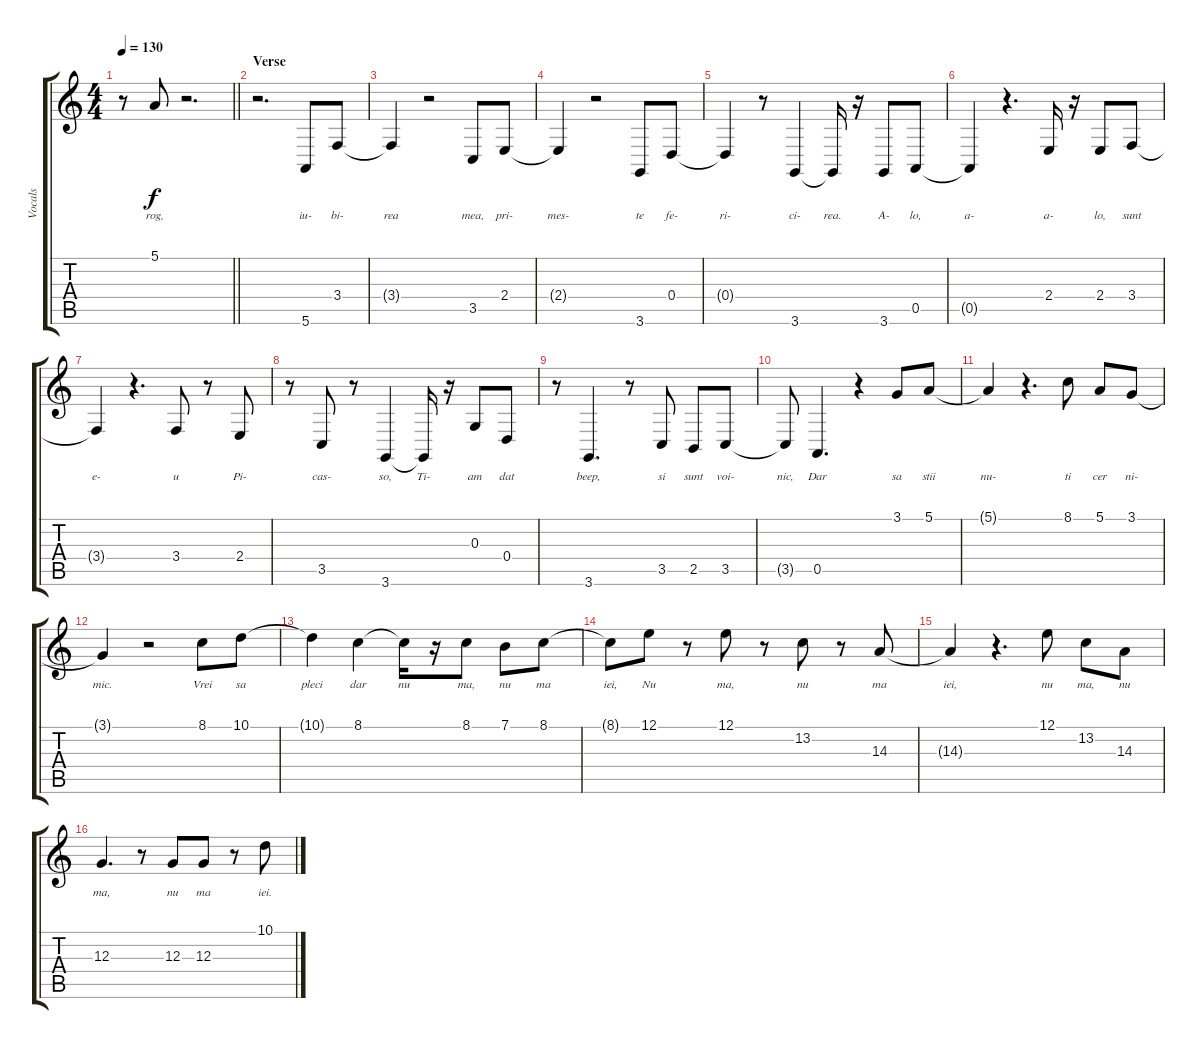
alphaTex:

\track ("Vocals" "Vocals") {instrument altosax}
\staff {score tabs}
\tuning (E4 B3 G3 D3 A2 E2) {hide}
\ts (4 4)
\tempo 130
\clef g2
\barLineRight lightlight
\ks c
r.8{dy f} 5.1.8{lyrics (0 "rog,") lyrics (1 "") lyrics (2 "") lyrics (3 "") lyrics (4 "")} r.2{d} |
\section ("" "Verse")
r.2{d} 5.6.8{lyrics (0 "iu-") lyrics (1 "") lyrics (2 "") lyrics (3 "") lyrics (4 "")} 3.4.8{lyrics (0 "bi-") lyrics (1 "") lyrics (2 "") lyrics (3 "") lyrics (4 "")} |
3.4{t}.4{lyrics (0 "rea") lyrics (1 "") lyrics (2 "") lyrics (3 "") lyrics (4 "")} r.2 3.5.8{lyrics (0 "mea,") lyrics (1 "") lyrics (2 "") lyrics (3 "") lyrics (4 "")} 2.4.8{lyrics (0 "pri-") lyrics (1 "") lyrics (2 "") lyrics (3 "") lyrics (4 "")} |
2.4{t}.4{lyrics (0 "mes-") lyrics (1 "") lyrics (2 "") lyrics (3 "") lyrics (4 "")} r.2 3.6.8{lyrics (0 "te") lyrics (1 "") lyrics (2 "") lyrics (3 "") lyrics (4 "")} 0.4.8{lyrics (0 "fe-") lyrics (1 "") lyrics (2 "") lyrics (3 "") lyrics (4 "")} |
0.4{t}.4{lyrics (0 "ri-") lyrics (1 "") lyrics (2 "") lyrics (3 "") lyrics (4 "")} r.8 3.6.4{lyrics (0 "ci-") lyrics (1 "") lyrics (2 "") lyrics (3 "") lyrics (4 "")} 3.6{t}.16{lyrics (0 "rea.") lyrics (1 "") lyrics (2 "") lyrics (3 "") lyrics (4 "")} r.16 3.6.8{lyrics (0 "A-") lyrics (1 "") lyrics (2 "") lyrics (3 "") lyrics (4 "")} 0.5.8{lyrics (0 "lo,") lyrics (1 "") lyrics (2 "") lyrics (3 "") lyrics (4 "")} |
0.5{t}.4{lyrics (0 "a-") lyrics (1 "") lyrics (2 "") lyrics (3 "") lyrics (4 "")} r.4{d} 2.4.16{lyrics (0 "a-") lyrics (1 "") lyrics (2 "") lyrics (3 "") lyrics (4 "")} r.16 2.4.8{lyrics (0 "lo,") lyrics (1 "") lyrics (2 "") lyrics (3 "") lyrics (4 "")} 3.4.8{lyrics (0 "sunt") lyrics (1 "") lyrics (2 "") lyrics (3 "") lyrics (4 "")} |
3.4{t}.4{lyrics (0 "e-") lyrics (1 "") lyrics (2 "") lyrics (3 "") lyrics (4 "")} r.4{d} 3.4.8{lyrics (0 "u") lyrics (1 "") lyrics (2 "") lyrics (3 "") lyrics (4 "")} r.8 2.4.8{lyrics (0 "Pi-") lyrics (1 "") lyrics (2 "") lyrics (3 "") lyrics (4 "")} |
r.8 3.5.8{lyrics (0 "cas-") lyrics (1 "") lyrics (2 "") lyrics (3 "") lyrics (4 "")} r.8 3.6.4{lyrics (0 "so,") lyrics (1 "") lyrics (2 "") lyrics (3 "") lyrics (4 "")} 3.6{t}.16{lyrics (0 "Ti-") lyrics (1 "") lyrics (2 "") lyrics (3 "") lyrics (4 "")} r.16 0.3.8{lyrics (0 "am") lyrics (1 "") lyrics (2 "") lyrics (3 "") lyrics (4 "")} 0.4.8{lyrics (0 "dat") lyrics (1 "") lyrics (2 "") lyrics (3 "") lyrics (4 "")} |
r.8 3.6.4{d lyrics (0 "beep,") lyrics (1 "") lyrics (2 "") lyrics (3 "") lyrics (4 "")} r.8 3.5.8{lyrics (0 "si") lyrics (1 "") lyrics (2 "") lyrics (3 "") lyrics (4 "")} 2.5.8{lyrics (0 "sunt") lyrics (1 "") lyrics (2 "") lyrics (3 "") lyrics (4 "")} 3.5.8{lyrics (0 "voi-") lyrics (1 "") lyrics (2 "") lyrics (3 "") lyrics (4 "")} |
3.5{t}.8{lyrics (0 "nic,") lyrics (1 "") lyrics (2 "") lyrics (3 "") lyrics (4 "")} 0.5.4{d lyrics (0 "Dar") lyrics (1 "") lyrics (2 "") lyrics (3 "") lyrics (4 "")} r.4 3.1.8{lyrics (0 "sa") lyrics (1 "") lyrics (2 "") lyrics (3 "") lyrics (4 "")} 5.1.8{lyrics (0 "stii") lyrics (1 "") lyrics (2 "") lyrics (3 "") lyrics (4 "")} |
5.1{t}.4{lyrics (0 "nu-") lyrics (1 "") lyrics (2 "") lyrics (3 "") lyrics (4 "")} r.4{d} 8.1.8{lyrics (0 "ti") lyrics (1 "") lyrics (2 "") lyrics (3 "") lyrics (4 "")} 5.1.8{lyrics (0 "cer") lyrics (1 "") lyrics (2 "") lyrics (3 "") lyrics (4 "")} 3.1.8{lyrics (0 "ni-") lyrics (1 "") lyrics (2 "") lyrics (3 "") lyrics (4 "")} |
3.1{t}.4{lyrics (0 "mic.") lyrics (1 "") lyrics (2 "") lyrics (3 "") lyrics (4 "")} r.2 8.1.8{lyrics (0 "Vrei") lyrics (1 "") lyrics (2 "") lyrics (3 "") lyrics (4 "")} 10.1.8{lyrics (0 "sa") lyrics (1 "") lyrics (2 "") lyrics (3 "") lyrics (4 "")} |
10.1{t}.4{lyrics (0 "pleci") lyrics (1 "") lyrics (2 "") lyrics (3 "") lyrics (4 "")} 8.1.4{lyrics (0 "dar") lyrics (1 "") lyrics (2 "") lyrics (3 "") lyrics (4 "")} 8.1{t}.16{lyrics (0 "nu") lyrics (1 "") lyrics (2 "") lyrics (3 "") lyrics (4 "")} r.16 8.1.8{lyrics (0 "ma,") lyrics (1 "") lyrics (2 "") lyrics (3 "") lyrics (4 "")} 7.1.8{lyrics (0 "nu") lyrics (1 "") lyrics (2 "") lyrics (3 "") lyrics (4 "")} 8.1.8{lyrics (0 "ma") lyrics (1 "") lyrics (2 "") lyrics (3 "") lyrics (4 "")} |
8.1{t}.8{lyrics (0 "iei,") lyrics (1 "") lyrics (2 "") lyrics (3 "") lyrics (4 "")} 12.1.8{lyrics (0 "Nu") lyrics (1 "") lyrics (2 "") lyrics (3 "") lyrics (4 "")} r.8 12.1.8{lyrics (0 "ma,") lyrics (1 "") lyrics (2 "") lyrics (3 "") lyrics (4 "")} r.8 13.2.8{lyrics (0 "nu") lyrics (1 "") lyrics (2 "") lyrics (3 "") lyrics (4 "")} r.8 14.3.8{lyrics (0 "ma") lyrics (1 "") lyrics (2 "") lyrics (3 "") lyrics (4 "")} |
14.3{t}.4{lyrics (0 "iei,") lyrics (1 "") lyrics (2 "") lyrics (3 "") lyrics (4 "")} r.4{d} 12.1.8{lyrics (0 "nu") lyrics (1 "") lyrics (2 "") lyrics (3 "") lyrics (4 "")} 13.2.8{lyrics (0 "ma,") lyrics (1 "") lyrics (2 "") lyrics (3 "") lyrics (4 "")} 14.3.8{lyrics (0 "nu") lyrics (1 "") lyrics (2 "") lyrics (3 "") lyrics (4 "")} |
12.3.4{d lyrics (0 "ma,") lyrics (1 "") lyrics (2 "") lyrics (3 "") lyrics (4 "")} r.8 12.3.8{lyrics (0 "nu") lyrics (1 "") lyrics (2 "") lyrics (3 "") lyrics (4 "")} 12.3.8{lyrics (0 "ma") lyrics (1 "") lyrics (2 "") lyrics (3 "") lyrics (4 "")} r.8 10.1.8{lyrics (0 "iei.") lyrics (1 "") lyrics (2 "") lyrics (3 "") lyrics (4 "")}
